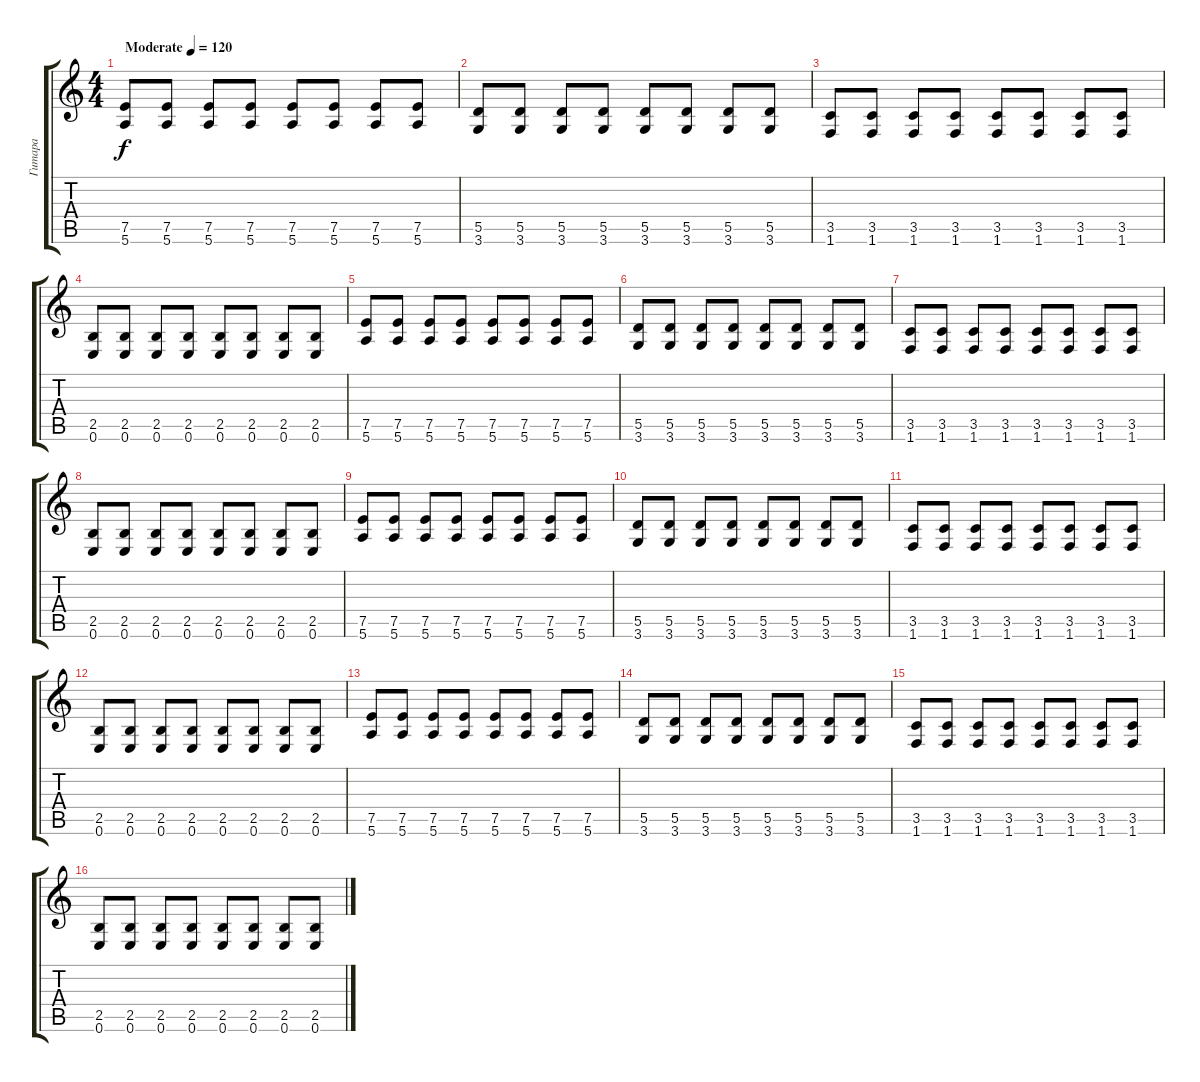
\track ("Гитара" "Гитара") {instrument distortionguitar}
\staff {score tabs}
\tuning (E4 B3 G3 D3 A2 E2) {hide}
\ts (4 4)
\tempo (120 "Moderate")
\clef g2
\ks c
(7.5 5.6).8{dy f instrument distortionguitar} (7.5 5.6).8 (7.5 5.6).8 (7.5 5.6).8 (7.5 5.6).8 (7.5 5.6).8 (7.5 5.6).8 (7.5 5.6).8 |
(5.5 3.6).8 (5.5 3.6).8 (5.5 3.6).8 (5.5 3.6).8 (5.5 3.6).8 (5.5 3.6).8 (5.5 3.6).8 (5.5 3.6).8 |
(3.5 1.6).8 (3.5 1.6).8 (3.5 1.6).8 (3.5 1.6).8 (3.5 1.6).8 (3.5 1.6).8 (3.5 1.6).8 (3.5 1.6).8 |
(2.5 0.6).8 (2.5 0.6).8 (2.5 0.6).8 (2.5 0.6).8 (2.5 0.6).8 (2.5 0.6).8 (2.5 0.6).8 (2.5 0.6).8 |
(7.5 5.6).8 (7.5 5.6).8 (7.5 5.6).8 (7.5 5.6).8 (7.5 5.6).8 (7.5 5.6).8 (7.5 5.6).8 (7.5 5.6).8 |
(5.5 3.6).8 (5.5 3.6).8 (5.5 3.6).8 (5.5 3.6).8 (5.5 3.6).8 (5.5 3.6).8 (5.5 3.6).8 (5.5 3.6).8 |
(3.5 1.6).8 (3.5 1.6).8 (3.5 1.6).8 (3.5 1.6).8 (3.5 1.6).8 (3.5 1.6).8 (3.5 1.6).8 (3.5 1.6).8 |
(2.5 0.6).8 (2.5 0.6).8 (2.5 0.6).8 (2.5 0.6).8 (2.5 0.6).8 (2.5 0.6).8 (2.5 0.6).8 (2.5 0.6).8 |
(7.5 5.6).8 (7.5 5.6).8 (7.5 5.6).8 (7.5 5.6).8 (7.5 5.6).8 (7.5 5.6).8 (7.5 5.6).8 (7.5 5.6).8 |
(5.5 3.6).8 (5.5 3.6).8 (5.5 3.6).8 (5.5 3.6).8 (5.5 3.6).8 (5.5 3.6).8 (5.5 3.6).8 (5.5 3.6).8 |
(3.5 1.6).8 (3.5 1.6).8 (3.5 1.6).8 (3.5 1.6).8 (3.5 1.6).8 (3.5 1.6).8 (3.5 1.6).8 (3.5 1.6).8 |
(2.5 0.6).8 (2.5 0.6).8 (2.5 0.6).8 (2.5 0.6).8 (2.5 0.6).8 (2.5 0.6).8 (2.5 0.6).8 (2.5 0.6).8 |
(7.5 5.6).8 (7.5 5.6).8 (7.5 5.6).8 (7.5 5.6).8 (7.5 5.6).8 (7.5 5.6).8 (7.5 5.6).8 (7.5 5.6).8 |
(5.5 3.6).8 (5.5 3.6).8 (5.5 3.6).8 (5.5 3.6).8 (5.5 3.6).8 (5.5 3.6).8 (5.5 3.6).8 (5.5 3.6).8 |
(3.5 1.6).8 (3.5 1.6).8 (3.5 1.6).8 (3.5 1.6).8 (3.5 1.6).8 (3.5 1.6).8 (3.5 1.6).8 (3.5 1.6).8 |
(2.5 0.6).8 (2.5 0.6).8 (2.5 0.6).8 (2.5 0.6).8 (2.5 0.6).8 (2.5 0.6).8 (2.5 0.6).8 (2.5 0.6).8
